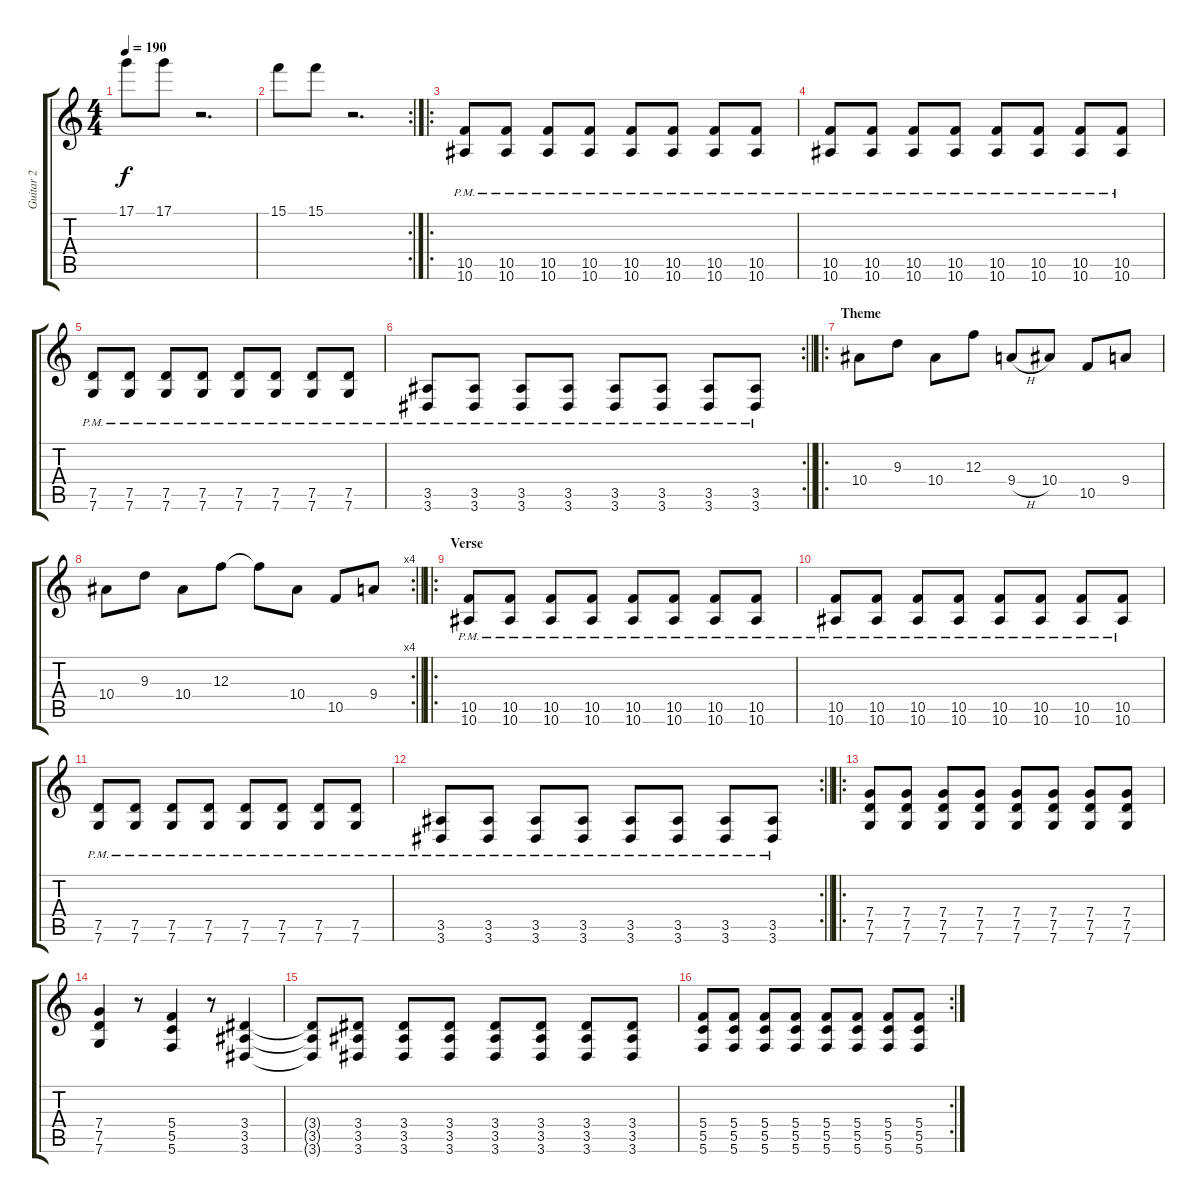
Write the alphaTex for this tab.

\track ("Guitar 2" "Guitar 2") {instrument distortionguitar}
\staff {score tabs}
\tuning (D4 A3 F3 C3 G2 C2) {hide}
\ts (4 4)
\tempo 190
\clef g2
\ks c
17.1.8{dy f} 17.1.8 r.2{d} |
\rc 2
15.1.8 15.1.8 r.2{d} |
\ro
(10.5{pm} 10.6{pm}).8 (10.5{pm} 10.6{pm}).8 (10.5{pm} 10.6{pm}).8 (10.5{pm} 10.6{pm}).8 (10.5{pm} 10.6{pm}).8 (10.5{pm} 10.6{pm}).8 (10.5{pm} 10.6{pm}).8 (10.5{pm} 10.6{pm}).8 |
(10.5{pm} 10.6{pm}).8 (10.5{pm} 10.6{pm}).8 (10.5{pm} 10.6{pm}).8 (10.5{pm} 10.6{pm}).8 (10.5{pm} 10.6{pm}).8 (10.5{pm} 10.6{pm}).8 (10.5{pm} 10.6{pm}).8 (10.5{pm} 10.6{pm}).8 |
(7.5{pm} 7.6{pm}).8 (7.5{pm} 7.6{pm}).8 (7.5{pm} 7.6{pm}).8 (7.5{pm} 7.6{pm}).8 (7.5{pm} 7.6{pm}).8 (7.5{pm} 7.6{pm}).8 (7.5{pm} 7.6{pm}).8 (7.5{pm} 7.6{pm}).8 |
\rc 2
\barLineRight lightlight
(3.5{pm} 3.6{pm}).8 (3.5{pm} 3.6{pm}).8 (3.5{pm} 3.6{pm}).8 (3.5{pm} 3.6{pm}).8 (3.5{pm} 3.6{pm}).8 (3.5{pm} 3.6{pm}).8 (3.5{pm} 3.6{pm}).8 (3.5{pm} 3.6{pm}).8 |
\ro
\section ("" "Theme")
10.4.8 9.3.8 10.4.8 12.3.8 9.4{h}.8 10.4.8 10.5.8 9.4.8 |
\rc 4
\barLineRight lightlight
10.4.8 9.3.8 10.4.8 12.3.8 12.3{t}.8 10.4.8 10.5.8 9.4.8 |
\ro
\section ("" "Verse")
(10.5{pm} 10.6{pm}).8 (10.5{pm} 10.6{pm}).8 (10.5{pm} 10.6{pm}).8 (10.5{pm} 10.6{pm}).8 (10.5{pm} 10.6{pm}).8 (10.5{pm} 10.6{pm}).8 (10.5{pm} 10.6{pm}).8 (10.5{pm} 10.6{pm}).8 |
(10.5{pm} 10.6{pm}).8 (10.5{pm} 10.6{pm}).8 (10.5{pm} 10.6{pm}).8 (10.5{pm} 10.6{pm}).8 (10.5{pm} 10.6{pm}).8 (10.5{pm} 10.6{pm}).8 (10.5{pm} 10.6{pm}).8 (10.5{pm} 10.6{pm}).8 |
(7.5{pm} 7.6{pm}).8 (7.5{pm} 7.6{pm}).8 (7.5{pm} 7.6{pm}).8 (7.5{pm} 7.6{pm}).8 (7.5{pm} 7.6{pm}).8 (7.5{pm} 7.6{pm}).8 (7.5{pm} 7.6{pm}).8 (7.5{pm} 7.6{pm}).8 |
\rc 2
\barLineRight lightlight
(3.5{pm} 3.6{pm}).8 (3.5{pm} 3.6{pm}).8 (3.5{pm} 3.6{pm}).8 (3.5{pm} 3.6{pm}).8 (3.5{pm} 3.6{pm}).8 (3.5{pm} 3.6{pm}).8 (3.5{pm} 3.6{pm}).8 (3.5{pm} 3.6{pm}).8 |
\ro
(7.4 7.5 7.6).8 (7.4 7.5 7.6).8 (7.4 7.5 7.6).8 (7.4 7.5 7.6).8 (7.4 7.5 7.6).8 (7.4 7.5 7.6).8 (7.4 7.5 7.6).8 (7.4 7.5 7.6).8 |
(7.4 7.5 7.6).4 r.8 (5.4 5.5 5.6).4 r.8 (3.4 3.5 3.6).4 |
(3.4{t} 3.5{t} 3.6{t}).8 (3.4 3.5 3.6).8 (3.4 3.5 3.6).8 (3.4 3.5 3.6).8 (3.4 3.5 3.6).8 (3.4 3.5 3.6).8 (3.4 3.5 3.6).8 (3.4 3.5 3.6).8 |
\rc 2
(5.4 5.5 5.6).8 (5.4 5.5 5.6).8 (5.4 5.5 5.6).8 (5.4 5.5 5.6).8 (5.4 5.5 5.6).8 (5.4 5.5 5.6).8 (5.4 5.5 5.6).8 (5.4 5.5 5.6).8
